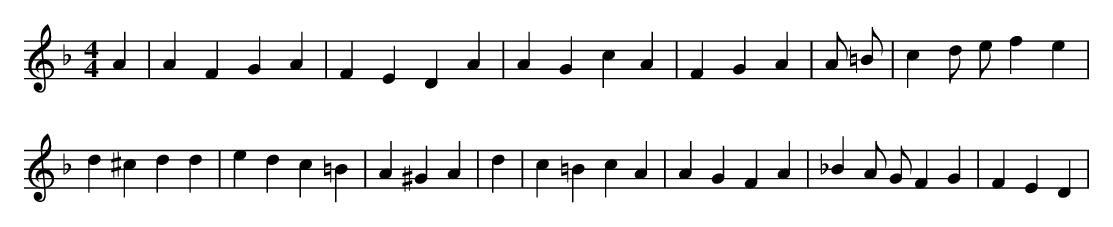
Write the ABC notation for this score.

X:1
M:4/4
L:1/8
K:F
A2 | A2 F2 G2 A2 | F2 E2 D2 A2 | A2 G2 c2 A2 | F2 G2 A2 | A =B | c2 d e f2 e2 | d2 ^c2 d2 d2 | e2 d2 c2 =B2 | A2 ^G2 A2 | d2 | c2 =B2 c2 A2 | A2 G2 F2 A2 | _B2 A G F2 G2 | F2 E2 D2 |
